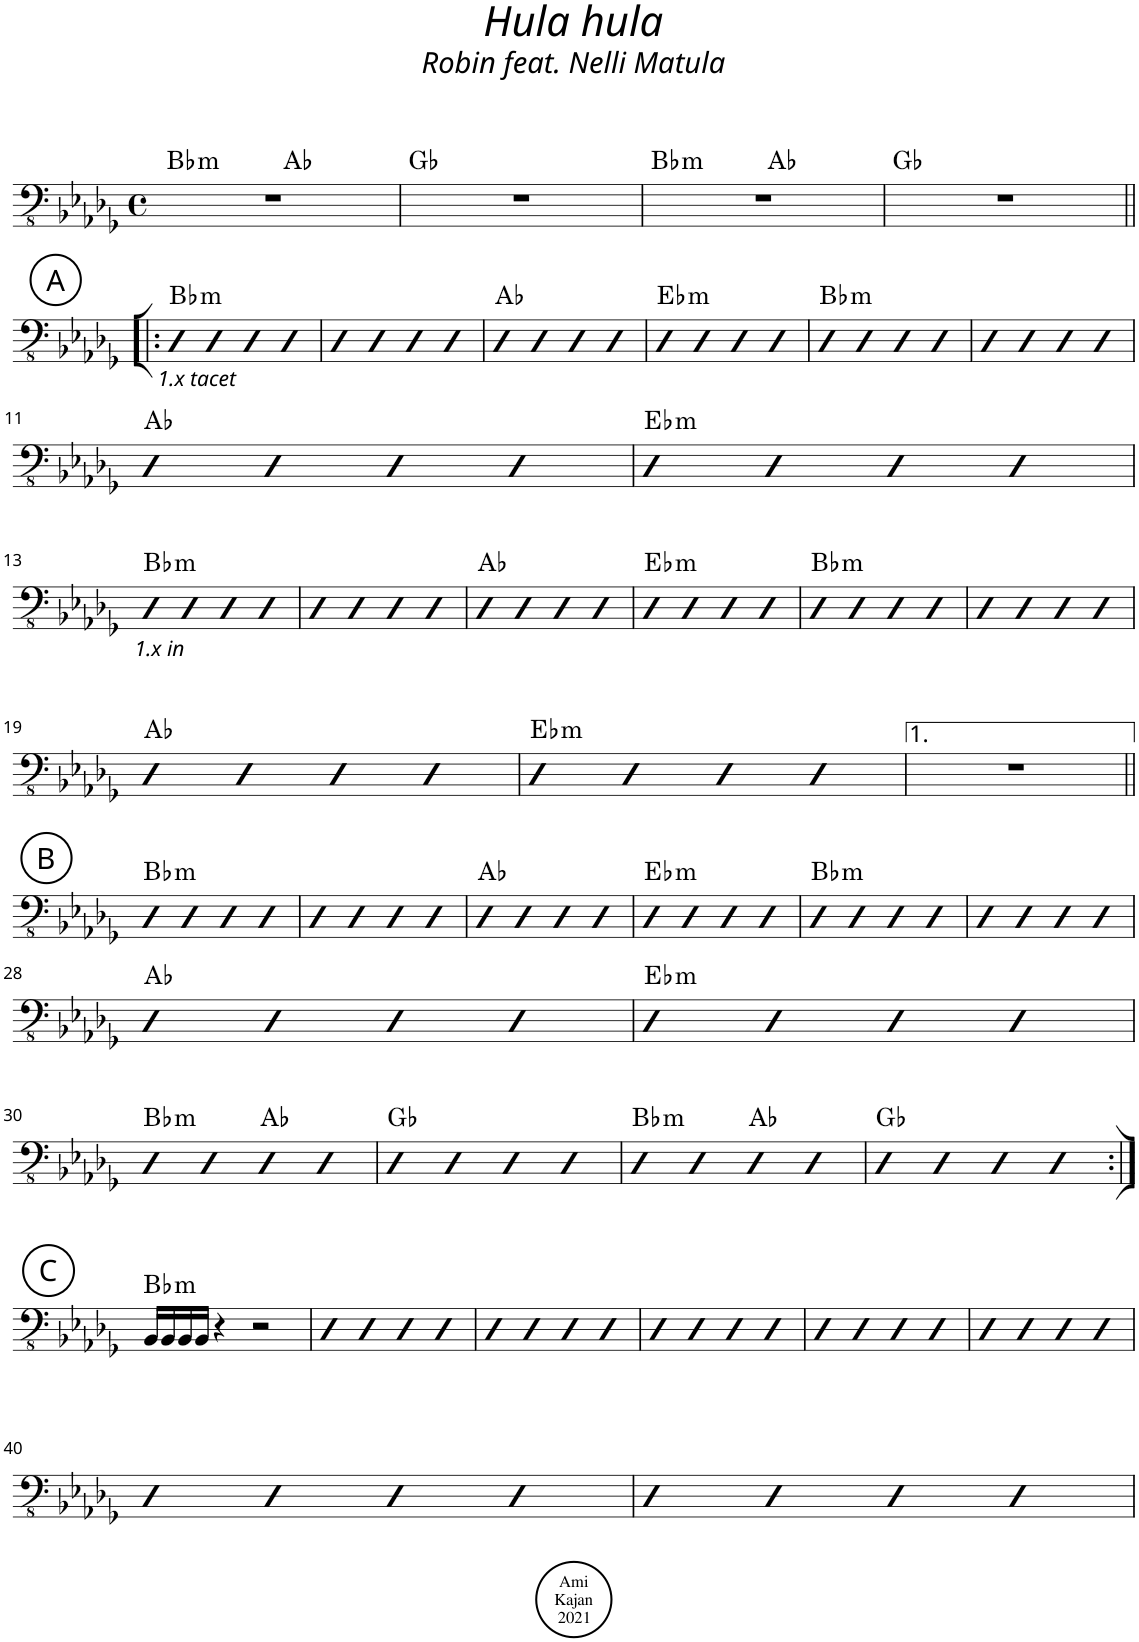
**kern	**harte
*part1	*part1
*staff1	*
*I"Acoustic Bass	*
*I'Bass	*
*clefFv4	*
*k[b-e-a-d-g-]	*
*M4/4	*
*met(c)	*
=1	=1
!	!LO:H:kt=m
*^	*
1r	2ryy	Bb:min
.	2ryy	Ab:maj
*v	*v	*
=2	=2
1r	Gb:maj
=3	=3
!	!LO:H:kt=m
*^	*
1r	2ryy	Bb:min
.	2ryy	Ab:maj
*v	*v	*
=4	=4
1r	Gb:maj
!!LO:LB:g=z
!!LO:REH:place=s1:a:cj:enc=circle:fs=14:t=A
=5!|:	=5!|:
!LO:TX:b:i:t=1.x tacet	!LO:H:kt=m
4DD-	Bb:min
4DD-	.
4DD-	.
4DD-	.
=6	=6
4DD-	.
4DD-	.
4DD-	.
4DD-	.
=7	=7
4DD-	Ab:maj
4DD-	.
4DD-	.
4DD-	.
=8	=8
!	!LO:H:kt=m
4DD-	Eb:min
4DD-	.
4DD-	.
4DD-	.
=9	=9
!	!LO:H:kt=m
4DD-	Bb:min
4DD-	.
4DD-	.
4DD-	.
=10	=10
4DD-	.
4DD-	.
4DD-	.
4DD-	.
!!LO:LB:g=z
=11	=11
4DD-	Ab:maj
4DD-	.
4DD-	.
4DD-	.
=12	=12
!	!LO:H:kt=m
4DD-	Eb:min
4DD-	.
4DD-	.
4DD-	.
!!LO:LB:g=z
=13	=13
!LO:TX:b:i:t=1.x in	!LO:H:kt=m
4DD-	Bb:min
4DD-	.
4DD-	.
4DD-	.
=14	=14
4DD-	.
4DD-	.
4DD-	.
4DD-	.
=15	=15
4DD-	Ab:maj
4DD-	.
4DD-	.
4DD-	.
=16	=16
!	!LO:H:kt=m
4DD-	Eb:min
4DD-	.
4DD-	.
4DD-	.
=17	=17
!	!LO:H:kt=m
4DD-	Bb:min
4DD-	.
4DD-	.
4DD-	.
=18	=18
4DD-	.
4DD-	.
4DD-	.
4DD-	.
!!LO:LB:g=z
=19	=19
4DD-	Ab:maj
4DD-	.
4DD-	.
4DD-	.
=20	=20
!	!LO:H:kt=m
4DD-	Eb:min
4DD-	.
4DD-	.
4DD-	.
=21	=21
1r	.
!!LO:LB:g=z
!!LO:REH:place=s1:a:cj:enc=circle:fs=14:t=B
=22||	=22||
!	!LO:H:kt=m
4DD-	Bb:min
4DD-	.
4DD-	.
4DD-	.
=23	=23
4DD-	.
4DD-	.
4DD-	.
4DD-	.
=24	=24
4DD-	Ab:maj
4DD-	.
4DD-	.
4DD-	.
=25	=25
!	!LO:H:kt=m
4DD-	Eb:min
4DD-	.
4DD-	.
4DD-	.
=26	=26
!	!LO:H:kt=m
4DD-	Bb:min
4DD-	.
4DD-	.
4DD-	.
=27	=27
4DD-	.
4DD-	.
4DD-	.
4DD-	.
!!LO:LB:g=z
=28	=28
4DD-	Ab:maj
4DD-	.
4DD-	.
4DD-	.
=29	=29
!	!LO:H:kt=m
4DD-	Eb:min
4DD-	.
4DD-	.
4DD-	.
!!LO:LB:g=z
=30	=30
!	!LO:H:kt=m
4DD-	Bb:min
4DD-	.
4DD-	Ab:maj
4DD-	.
=31	=31
4DD-	Gb:maj
4DD-	.
4DD-	.
4DD-	.
=32	=32
!	!LO:H:kt=m
4DD-	Bb:min
4DD-	.
4DD-	Ab:maj
4DD-	.
=33	=33
4DD-	Gb:maj
4DD-	.
4DD-	.
4DD-	.
!!LO:LB:g=z
!!LO:REH:place=s1:a:cj:enc=circle:fs=14:t=C
=34:|!	=34:|!
!	!LO:H:kt=m
16BBB-/LL	Bb:min
16BBB-/	.
16BBB-/	.
16BBB-/JJ	.
4r	.
2r	.
=35	=35
4DD-	.
4DD-	.
4DD-	.
4DD-	.
=36	=36
4DD-	.
4DD-	.
4DD-	.
4DD-	.
=37	=37
4DD-	.
4DD-	.
4DD-	.
4DD-	.
=38	=38
4DD-	.
4DD-	.
4DD-	.
4DD-	.
=39	=39
4DD-	.
4DD-	.
4DD-	.
4DD-	.
!!LO:LB:g=z
=40	=40
4DD-	.
4DD-	.
4DD-	.
4DD-	.
=41	=41
4DD-	.
4DD-	.
4DD-	.
4DD-	.
=	=
*-	*-
